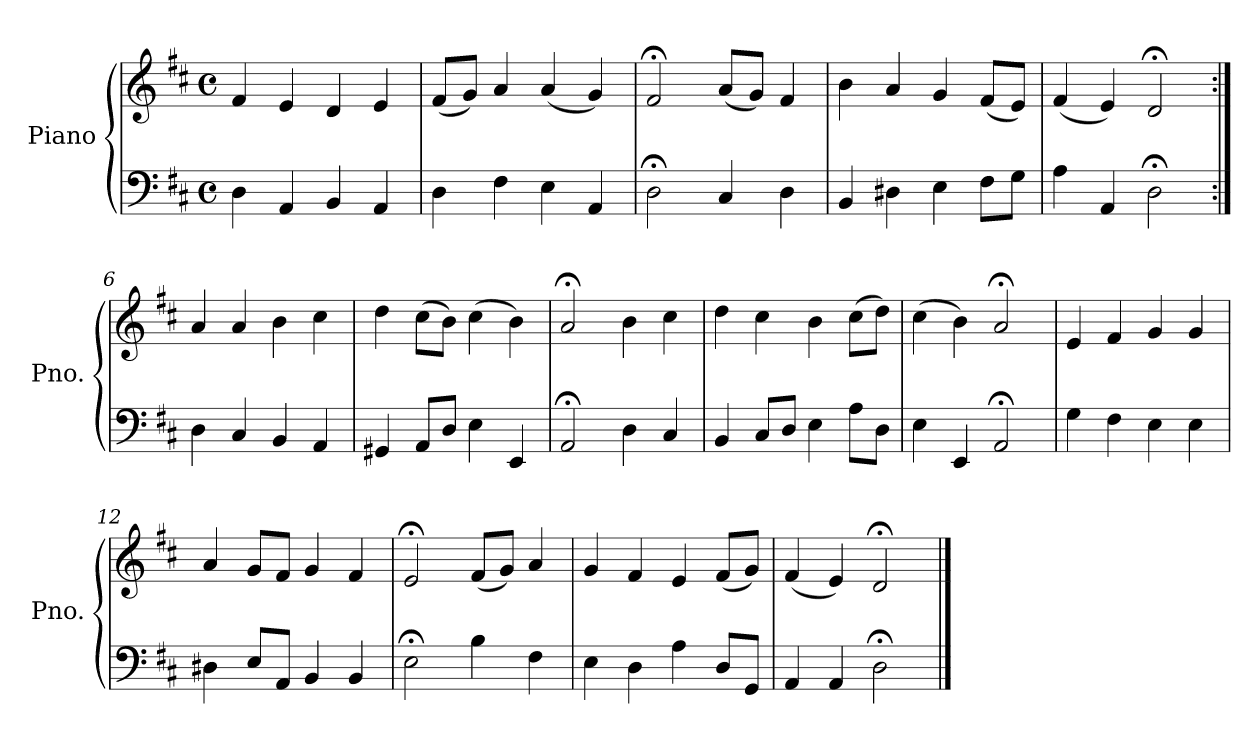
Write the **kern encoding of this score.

**kern	**kern
*part1	*part1
*staff2	*staff1
*I"Piano	*
*I'Pno.	*
*clefF4	*clefG2
*k[f#c#]	*k[f#c#]
*M4/4	*M4/4
*met(c)	*met(c)
=1	=1
4D\	4f#/
4AA/	4e/
4BB/	4d/
4AA/	4e/
=2	=2
4D\	(8f#/L
.	8g/J)
4F#\	4a/
4E\	(4a/
4AA/	4g/)
=3	=3
2D;<\	2f#;</
4C#/	(8a/L
.	8g/J)
4D\	4f#/
=4	=4
4BB/	4b\
4D#X\	4a/
4E\	4g/
8F#\L	(8f#/L
8G\J	8e/J)
=5	=5
4A\	(4f#/
4AA/	4e/)
2D;<\	2d;</
=6:|!	=6:|!
4D\	4a/
4C#/	4a/
4BB/	4b\
4AA/	4cc#\
!!LO:LB:g=z
=7	=7
4GG#X/	4dd\
8AA/L	(8cc#\L
8D/J	8b\J)
4E\	(4cc#\
4EE/	4b\)
=8	=8
2AA;</	2a;</
4D\	4b\
4C#/	4cc#\
=9	=9
4BB/	4dd\
8C#/L	4cc#\
8D/J	.
4E\	4b\
8A\L	(8cc#\L
8D\J	8dd\J)
=10	=10
4E\	(4cc#\
4EE/	4b\)
2AA;</	2a;</
=11	=11
4G\	4e/
4F#\	4f#/
4E\	4g/
4E\	4g/
=12	=12
4D#X\	4a/
8E/L	8g/L
8AA/J	8f#/J
4BB/	4g/
4BB/	4f#/
=13	=13
2E;<\	2e;</
4B\	(8f#/L
.	8g/J)
4F#\	4a/
!!LO:LB:g=z
=14	=14
4E\	4g/
4D\	4f#/
4A\	4e/
8D/L	(8f#/L
8GG/J	8g/J)
=15	=15
4AA/	(4f#/
4AA/	4e/)
2D;<\	2d;</
==	==
*-	*-
